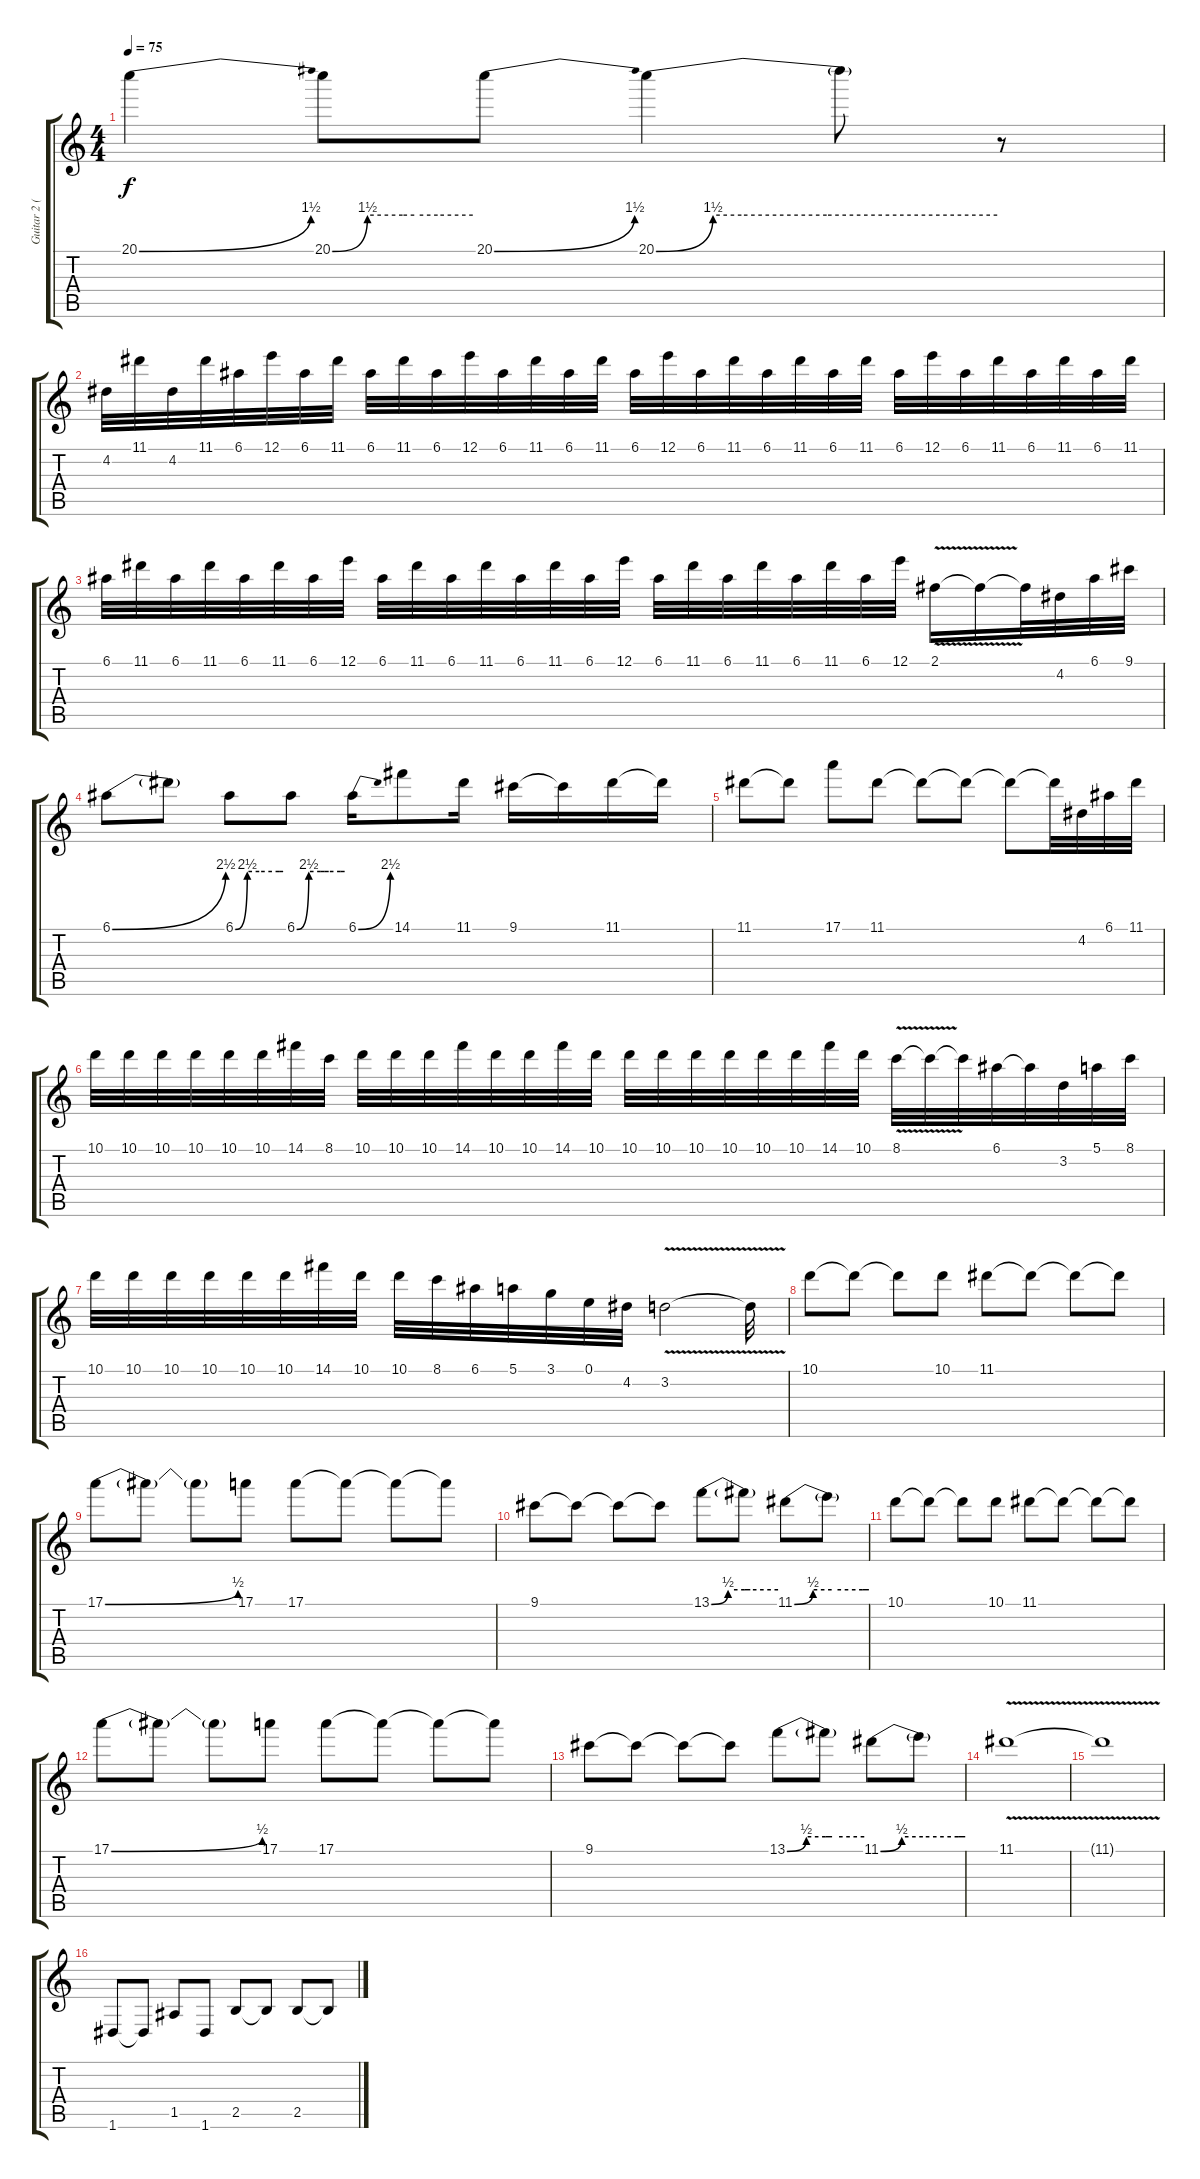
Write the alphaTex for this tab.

\track ("Guitar 2 (solo)" "Guitar 2 (") {instrument distortionguitar}
\staff {score tabs}
\tuning (E4 B3 G3 D3 A2 D2) {hide}
\ts (4 4)
\tempo 75
\clef g2
\ks c
20.1{be (bend 0 0 60 6)}.4{dy f} 20.1{be (custom 0 0 15 6 30 6 35 6 45 6 60 6)}.8 20.1{be (bend 0 0 60 6)}.8 20.1{be (custom 0 0 10 6 15 6 30 6 60 6)}.4 20.1{t}.8 r.8 |
4.2.32 11.1.32 4.2.32 11.1.32 6.1.32 12.1.32 6.1.32 11.1.32 6.1.32 11.1.32 6.1.32 12.1.32 6.1.32 11.1.32 6.1.32 11.1.32 6.1.32 12.1.32 6.1.32 11.1.32 6.1.32 11.1.32 6.1.32 11.1.32 6.1.32 12.1.32 6.1.32 11.1.32 6.1.32 11.1.32 6.1.32 11.1.32 |
6.1.32 11.1.32 6.1.32 11.1.32 6.1.32 11.1.32 6.1.32 12.1.32 6.1.32 11.1.32 6.1.32 11.1.32 6.1.32 11.1.32 6.1.32 12.1.32 6.1.32 11.1.32 6.1.32 11.1.32 6.1.32 11.1.32 6.1.32 12.1.32 2.1{v}.16 2.1{t}.16 2.1{t}.32 4.2.32 6.1.32 9.1.32 |
6.1{be (bend 0 0 60 10)}.8 6.1{t}.8 6.1{be (custom 0 0 15 10 30 10 55 10 60 10)}.8 6.1{be (custom 0 0 15 10 30 10 35 10 40 10 55 10 60 10)}.8 6.1{be (bend 0 0 60 10)}.16 14.1.8 11.1.16 9.1.16 9.1{t}.16 11.1.16 11.1{t}.16 |
11.1.8 11.1{t}.8 17.1.8 11.1.8 11.1{t}.8 11.1{t}.8 11.1{t}.8 11.1{t}.32 4.2.32 6.1.32 11.1.32 |
10.1.32 10.1.32 10.1.32 10.1.32 10.1.32 10.1.32 14.1.32 8.1.32 10.1.32 10.1.32 10.1.32 14.1.32 10.1.32 10.1.32 14.1.32 10.1.32 10.1.32 10.1.32 10.1.32 10.1.32 10.1.32 10.1.32 14.1.32 10.1.32 8.1{v}.32 8.1{t}.32 8.1{t}.32 6.1.32 6.1{t}.32 3.2.32 5.1.32 8.1.32 |
10.1.32 10.1.32 10.1.32 10.1.32 10.1.32 10.1.32 14.1.32 10.1.32 10.1.32 8.1.32 6.1.32 5.1.32 3.1.32 0.1.32 4.2.32 3.2{v}.2 3.2{t}.32 |
10.1.8 10.1{t}.8 10.1{t}.8 10.1.8 11.1.8 11.1{t}.8 11.1{t}.8 11.1{t}.8 |
17.1{be (bend 0 0 60 2)}.8 17.1{t}.8 17.1{t}.8 17.1.8 17.1.8 17.1{t}.8 17.1{t}.8 17.1{t}.8 |
9.1.8 9.1{t}.8 9.1{t}.8 9.1{t}.8 13.1{be (custom 0 0 15 2 30 2 35 2 60 2)}.8 13.1{t}.8 11.1{be (custom 0 0 15 2 30 2 55 2 60 2)}.8 11.1{t}.8 |
10.1.8 10.1{t}.8 10.1{t}.8 10.1.8 11.1.8 11.1{t}.8 11.1{t}.8 11.1{t}.8 |
17.1{be (bend 0 0 60 2)}.8 17.1{t}.8 17.1{t}.8 17.1.8 17.1.8 17.1{t}.8 17.1{t}.8 17.1{t}.8 |
9.1.8 9.1{t}.8 9.1{t}.8 9.1{t}.8 13.1{be (custom 0 0 15 2 30 2 35 2 60 2)}.8 13.1{t}.8 11.1{be (custom 0 0 15 2 30 2 55 2 60 2)}.8 11.1{t}.8 |
11.1{v}.1 |
11.1{t}.1 |
1.6.8 1.6{t}.8 1.5.8 1.6.8 2.5.8 2.5{t}.8 2.5.8 2.5{t}.8
